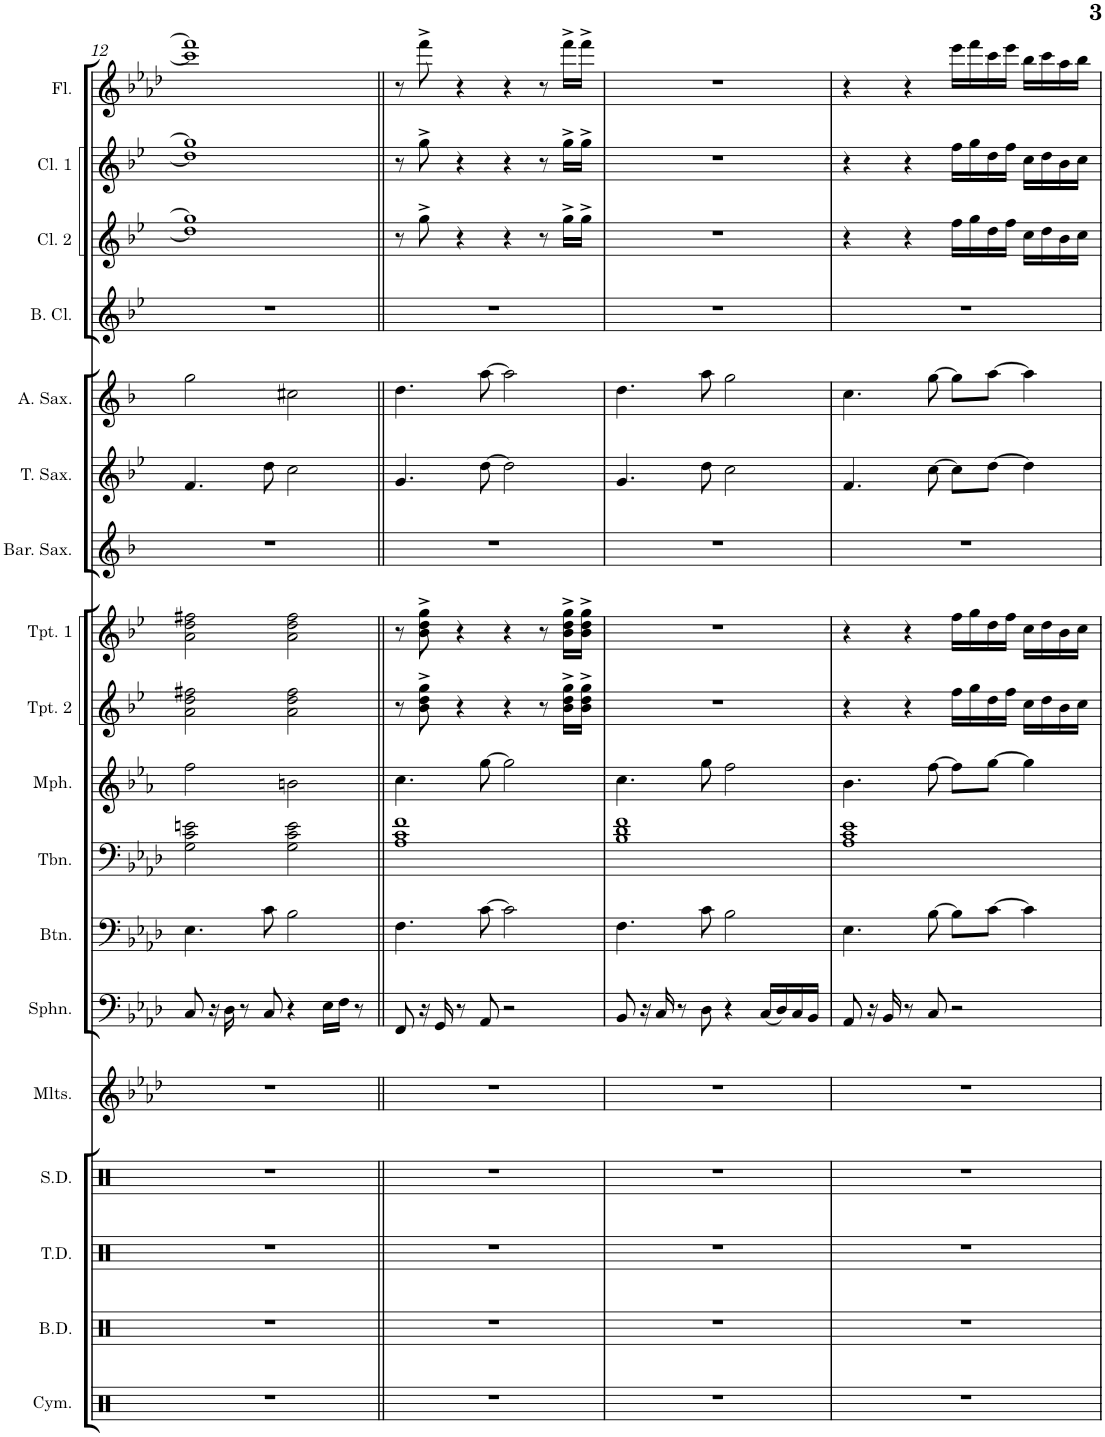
**kern	**kern	**kern	**kern	**kern	**kern	**kern	**kern	**kern	**kern	**kern	**kern	**kern	**kern	**kern	**kern	**kern	**kern
*part18	*part17	*part16	*part15	*part14	*part13	*part12	*part11	*part10	*part9	*part8	*part7	*part6	*part5	*part4	*part3	*part2	*part1
*staff18	*staff17	*staff16	*staff15	*staff14	*staff13	*staff12	*staff11	*staff10	*staff9	*staff8	*staff7	*staff6	*staff5	*staff4	*staff3	*staff2	*staff1
*I"Cymbals	*I"Bass Drums	*I"Tenor Drums	*I"Snare Drum	*I"Mallets	*I"Sousaphone	*I"Baritone	*I"Trombone	*I"Mellophone	*I"Trumpet 2	*I"Trumpet 1	*I"Baritone Sax	*I"Tenor Sax	*I"Alto Sax	*I"Bass Clarinet	*I"Clarinet 2	*I"Clarinet 1	*I"Flute
*I'Cym.	*I'B.D.	*I'T.D.	*I'S.D.	*I'Mlts.	*I'Sphn.	*I'Btn.	*I'Tbn.	*I'Mph.	*I'Tpt. 2	*I'Tpt. 1	*I'Bar. Sax.	*I'T. Sax.	*I'A. Sax.	*I'B. Cl.	*I'Cl. 2	*I'Cl. 1	*I'Fl.
!!LO:PB:g=z
*clefX	*clefX	*clefX	*clefX	*clefG2	*clefF4	*clefF4	*clefF4	*clefG2	*clefG2	*clefG2	*clefG2	*clefG2	*clefG2	*clefG2	*clefG2	*clefG2	*clefG2
*	*	*	*	*Trd-7c-12	*	*Trd4c7	*	*Trd4c7	*Trd1c2	*Trd1c2	*Trd12c21	*Trd8c14	*Trd5c9	*Trd8c14	*Trd1c2	*Trd1c2	*
*k[]	*k[]	*k[]	*k[]	*k[b-e-a-d-]	*k[b-e-a-d-]	*k[b-e-a-d-]	*k[b-e-a-d-]	*k[b-e-a-]	*k[b-e-]	*k[b-e-]	*k[b-]	*k[b-e-]	*k[b-]	*k[b-e-]	*k[b-e-]	*k[b-e-]	*k[b-e-a-d-]
*M4/4	*M4/4	*M4/4	*M4/4	*M4/4	*M4/4	*M4/4	*M4/4	*M4/4	*M4/4	*M4/4	*M4/4	*M4/4	*M4/4	*M4/4	*M4/4	*M4/4	*M4/4
=12	=12	=12	=12	=12	=12	=12	=12	=12	=12	=12	=12	=12	=12	=12	=12	=12	=12
1r	1r	1r	1r	1r	8C/	4.E-\	2G\ 2c\ 2en\	2ff\	2a\ 2dd\ 2ff#X\	2a\ 2dd\ 2ff#X\	1r	4.f/	2gg\	1r	1dd] 1gg]	1dd] 1gg]	1ccc] 1fff]
.	.	.	.	.	16r	.	.	.	.	.	.	.	.	.	.	.	.
.	.	.	.	.	16D-\	.	.	.	.	.	.	.	.	.	.	.	.
.	.	.	.	.	8r	.	.	.	.	.	.	.	.	.	.	.	.
.	.	.	.	.	8C/	8c\	.	.	.	.	.	8dd\	.	.	.	.	.
.	.	.	.	.	4r	2B-\	2G\ 2c\ 2e\	2bn\	2a\ 2dd\ 2ff#\	2a\ 2dd\ 2ff#\	.	2cc\	2cc#X\	.	.	.	.
.	.	.	.	.	16E-\LL	.	.	.	.	.	.	.	.	.	.	.	.
.	.	.	.	.	16F\JJ	.	.	.	.	.	.	.	.	.	.	.	.
.	.	.	.	.	8r	.	.	.	.	.	.	.	.	.	.	.	.
=13||	=13||	=13||	=13||	=13||	=13||	=13||	=13||	=13||	=13||	=13||	=13||	=13||	=13||	=13||	=13||	=13||	=13||
1r	1r	1r	1r	1r	8FF/	4.F\	1A- 1c 1f	4.cc\	8r	8r	1r	4.g/	4.dd\	1r	8r	8r	8r
.	.	.	.	.	16r	.	.	.	8b-\^ 8dd\^ 8gg\^	8b-\^ 8dd\^ 8gg\^	.	.	.	.	8gg^\	8gg^\	8fff^\
.	.	.	.	.	16GG/	.	.	.	.	.	.	.	.	.	.	.	.
.	.	.	.	.	8r	.	.	.	4r	4r	.	.	.	.	4r	4r	4r
.	.	.	.	.	8AA-/	[8c\	.	[8gg\	.	.	.	[8dd\	[8aa\	.	.	.	.
.	.	.	.	.	2r	2c\]	.	2gg\]	4r	4r	.	2dd\]	2aa\]	.	4r	4r	4r
.	.	.	.	.	.	.	.	.	8r	8r	.	.	.	.	8r	8r	8r
.	.	.	.	.	.	.	.	.	16b-\^ 16dd\^ 16gg\^LL	16b-\^ 16dd\^ 16gg\^LL	.	.	.	.	16gg^\LL	16gg^\LL	16fff^\LL
.	.	.	.	.	.	.	.	.	16b-\^ 16dd\^ 16gg\^JJ	16b-\^ 16dd\^ 16gg\^JJ	.	.	.	.	16gg^\JJ	16gg^\JJ	16fff^\JJ
=14	=14	=14	=14	=14	=14	=14	=14	=14	=14	=14	=14	=14	=14	=14	=14	=14	=14
1r	1r	1r	1r	1r	8BB-/	4.F\	1B- 1d- 1f	4.cc\	1r	1r	1r	4.g/	4.dd\	1r	1r	1r	1r
.	.	.	.	.	16r	.	.	.	.	.	.	.	.	.	.	.	.
.	.	.	.	.	16C/	.	.	.	.	.	.	.	.	.	.	.	.
.	.	.	.	.	8r	.	.	.	.	.	.	.	.	.	.	.	.
.	.	.	.	.	8D-\	8c\	.	8gg\	.	.	.	8dd\	8aa\	.	.	.	.
.	.	.	.	.	4r	2B-\	.	2ff\	.	.	.	2cc\	2gg\	.	.	.	.
.	.	.	.	.	(16C/LL	.	.	.	.	.	.	.	.	.	.	.	.
.	.	.	.	.	16D-/)	.	.	.	.	.	.	.	.	.	.	.	.
.	.	.	.	.	16C/	.	.	.	.	.	.	.	.	.	.	.	.
.	.	.	.	.	16BB-/JJ	.	.	.	.	.	.	.	.	.	.	.	.
=15	=15	=15	=15	=15	=15	=15	=15	=15	=15	=15	=15	=15	=15	=15	=15	=15	=15
1r	1r	1r	1r	1r	8AA-/	4.E-\	1A- 1c 1e-	4.b-\	4r	4r	1r	4.f/	4.cc\	1r	4r	4r	4r
.	.	.	.	.	16r	.	.	.	.	.	.	.	.	.	.	.	.
.	.	.	.	.	16BB-/	.	.	.	.	.	.	.	.	.	.	.	.
.	.	.	.	.	8r	.	.	.	4r	4r	.	.	.	.	4r	4r	4r
.	.	.	.	.	8C/	[8B-\	.	[8ff\	.	.	.	[8cc\	[8gg\	.	.	.	.
.	.	.	.	.	2r	8B-\L]	.	8ff\L]	16ff\LL	16ff\LL	.	8cc\L]	8gg\L]	.	16ff\LL	16ff\LL	16eee-\LL
.	.	.	.	.	.	.	.	.	16gg\	16gg\	.	.	.	.	16gg\	16gg\	16fff\
.	.	.	.	.	.	[8c\J	.	[8gg\J	16dd\	16dd\	.	[8dd\J	[8aa\J	.	16dd\	16dd\	16ccc\
.	.	.	.	.	.	.	.	.	16ff\JJ	16ff\JJ	.	.	.	.	16ff\JJ	16ff\JJ	16eee-\JJ
.	.	.	.	.	.	4c\]	.	4gg\]	16cc\LL	16cc\LL	.	4dd\]	4aa\]	.	16cc\LL	16cc\LL	16bb-\LL
.	.	.	.	.	.	.	.	.	16dd\	16dd\	.	.	.	.	16dd\	16dd\	16ccc\
.	.	.	.	.	.	.	.	.	16b-\	16b-\	.	.	.	.	16b-\	16b-\	16aa-\
.	.	.	.	.	.	.	.	.	16cc\JJ	16cc\JJ	.	.	.	.	16cc\JJ	16cc\JJ	16bb-\JJ
=	=	=	=	=	=	=	=	=	=	=	=	=	=	=	=	=	=
*-	*-	*-	*-	*-	*-	*-	*-	*-	*-	*-	*-	*-	*-	*-	*-	*-	*-
